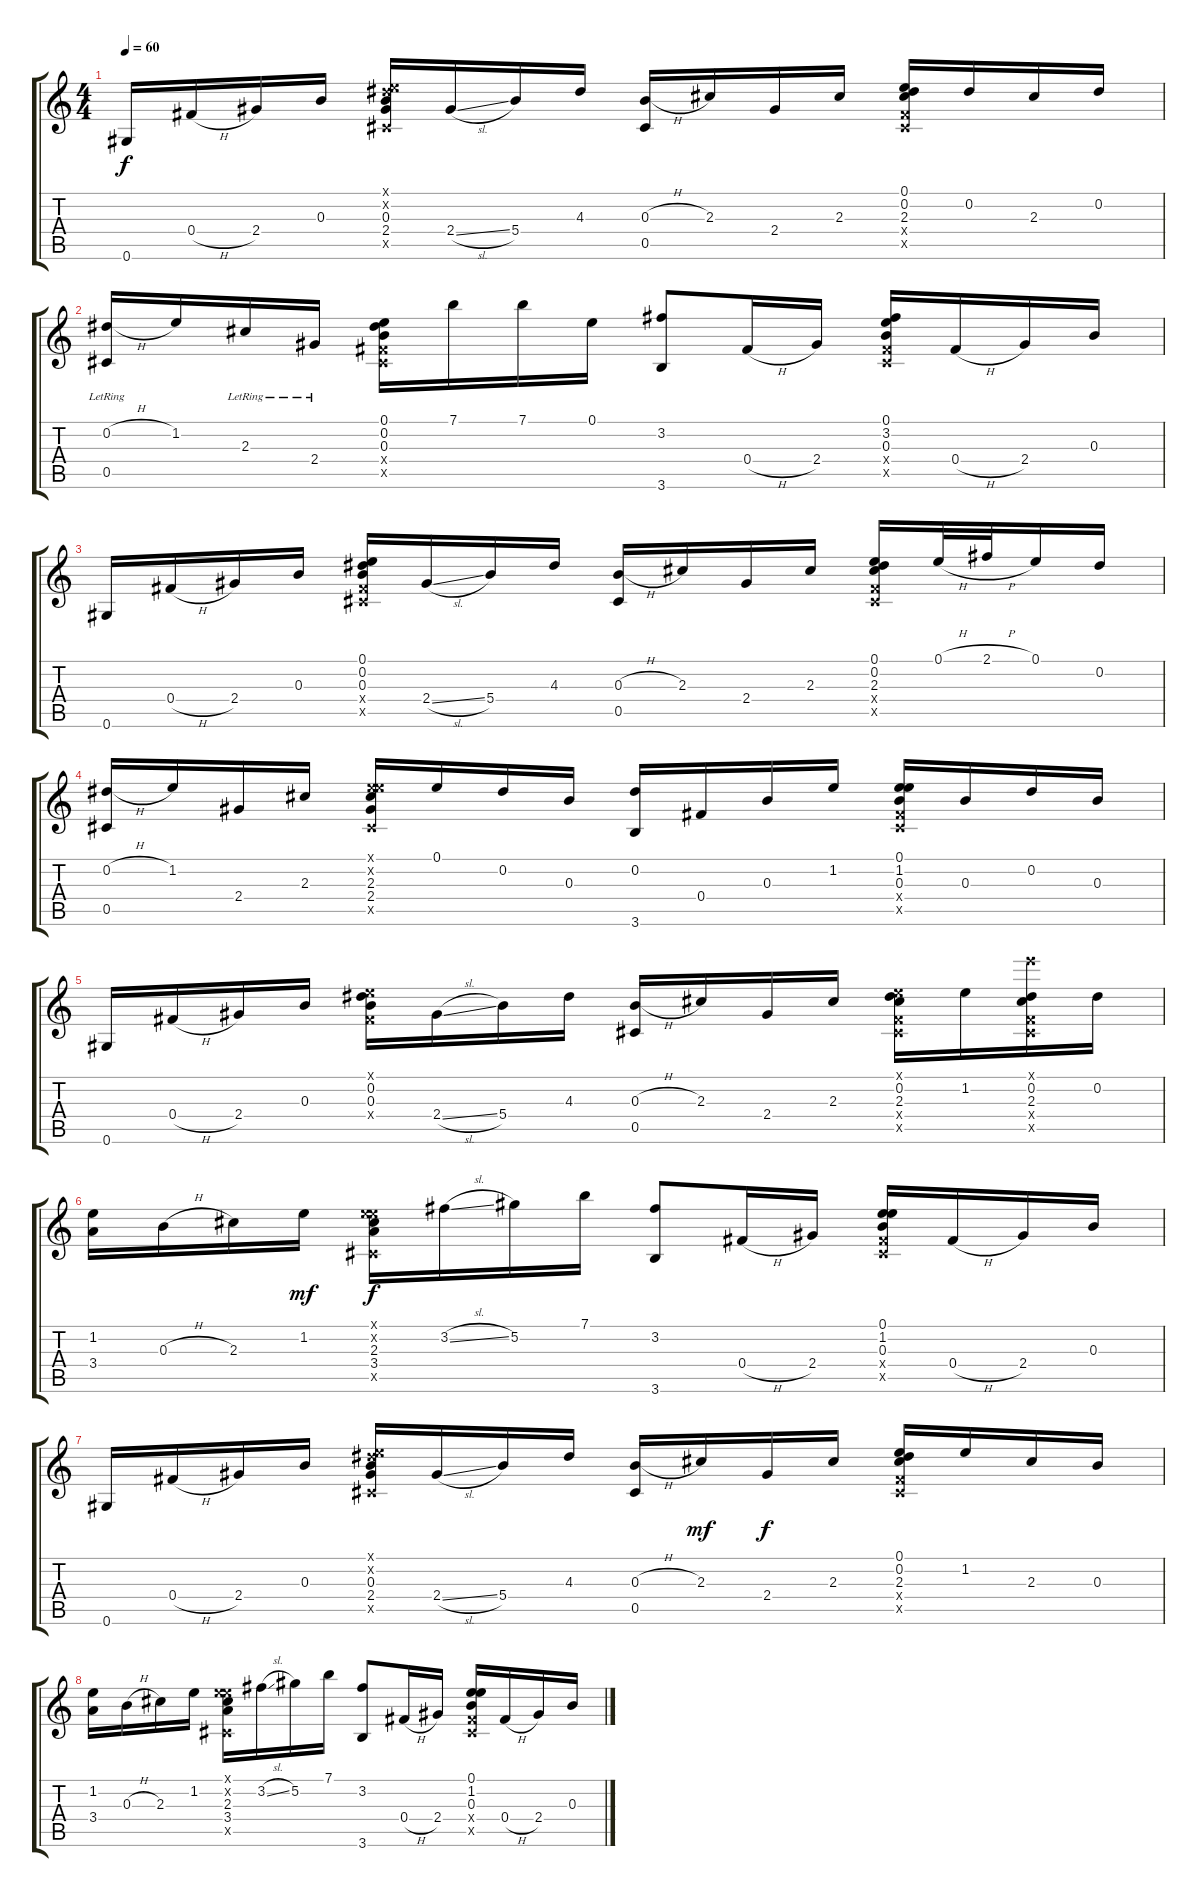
\track "" {instrument acousticguitarsteel}
\staff {score tabs}
\tuning (E4 Eb4 B3 Gb3 Db3 Ab2) {hide}
\ts (4 4)
\tempo 60
\clef g2
\ks c
0.6.16{dy f} 0.4{h}.16 2.4.16 0.3.16 (0.1{x} 0.2{x} 0.3 2.4 0.5{x}).16 2.4{sl}.16 5.4.16 4.3.16 (0.3{h} 0.5).16 2.3.16 2.4.16 2.3.16 (0.1 0.2 2.3 0.4{x} 0.5{x}).16 0.2.16 2.3.16 0.2.16 |
(0.2{h lr} 0.5{lr}).16 1.2.16 2.3{lr}.16 2.4{lr}.16 (0.1 0.2 0.3 0.4{x} 0.5{x}).16 7.1.16 7.1.16 0.1.16 (3.2 3.6).8 0.4{h}.16 2.4.16 (0.1 3.2 0.3 0.4{x} 0.5{x}).16 0.4{h}.16 2.4.16 0.3.16 |
0.6.16 0.4{h}.16 2.4.16 0.3.16 (0.1 0.2 0.3 0.4{x} 0.5{x}).16 2.4{sl}.16 5.4.16 4.3.16 (0.3{h} 0.5).16 2.3.16 2.4.16 2.3.16 (0.1 0.2 2.3 0.4{x} 0.5{x}).16 0.1{h}.32 2.1{h}.32 0.1.16 0.2.16 |
(0.2{h} 0.5).16 1.2.16 2.4.16 2.3.16 (0.1{x} 1.2{x} 2.3 2.4 0.5{x}).16 0.1.16 0.2.16 0.3.16 (0.2 3.6).16 0.4.16 0.3.16 1.2.16 (0.1 1.2 0.3 0.4{x} 0.5{x}).16 0.3.16 0.2.16 0.3.16 |
0.6.16 0.4{h}.16 2.4.16 0.3.16 (0.1{x} 0.2 0.3 0.4{x}).16 2.4{sl}.16 5.4.16 4.3.16 (0.3{h} 0.5).16 2.3.16 2.4.16 2.3.16 (0.1{x} 0.2 2.3 0.4{x} 0.5{x}).16 1.2.16 (12.1{x} 0.2 2.3 0.4{x} 0.5{x}).16 0.2.16 |
(1.2 3.4).16 0.3{h}.16 2.3.16 1.2.16{dy mf} (0.1{x} 1.2{x} 2.3 3.4 0.5{x}).16{dy f} 3.2{sl}.16 5.2.16 7.1.16 (3.2 3.6).8 0.4{h}.16 2.4.16 (0.1 1.2 0.3 0.4{x} 0.5{x}).16 0.4{h}.16 2.4.16 0.3.16 |
0.6.16 0.4{h}.16 2.4.16 0.3.16 (0.1{x} 0.2{x} 0.3 2.4 0.5{x}).16 2.4{sl}.16 5.4.16 4.3.16 (0.3{h} 0.5).16 2.3.16{dy mf} 2.4.16{dy f} 2.3.16 (0.1 0.2 2.3 0.4{x} 0.5{x}).16 1.2.16 2.3.16 0.3.16 |
(1.2 3.4).16 0.3{h}.16 2.3.16 1.2.16 (0.1{x} 1.2{x} 2.3 3.4 0.5{x}).16 3.2{sl}.16 5.2.16 7.1.16 (3.2 3.6).8 0.4{h}.16 2.4.16 (0.1 1.2 0.3 0.4{x} 0.5{x}).16 0.4{h}.16 2.4.16 0.3.16
